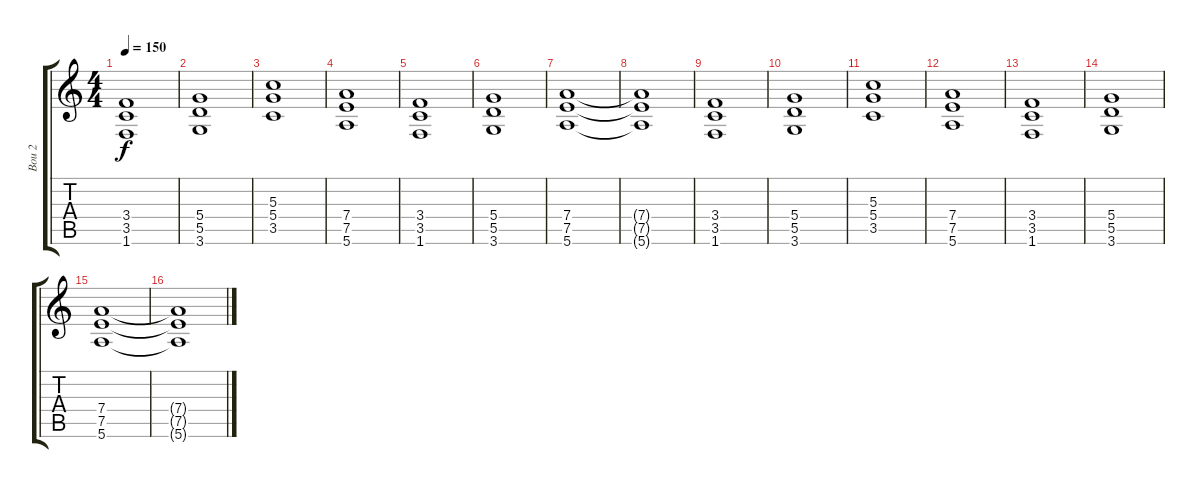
\track ("Bou 2" "Bou 2") {instrument distortionguitar}
\staff {score tabs}
\tuning (E4 B3 G3 D3 A2 E2) {hide}
\ts (4 4)
\tempo 150
\clef g2
\ks c
(3.4 3.5 1.6).1{dy f} |
(5.4 5.5 3.6).1 |
(5.3 5.4 3.5).1 |
(7.4 7.5 5.6).1 |
(3.4 3.5 1.6).1 |
(5.4 5.5 3.6).1 |
(7.4 7.5 5.6).1 |
(7.4{t} 7.5{t} 5.6{t}).1 |
(3.4 3.5 1.6).1 |
(5.4 5.5 3.6).1 |
(5.3 5.4 3.5).1 |
(7.4 7.5 5.6).1 |
(3.4 3.5 1.6).1 |
(5.4 5.5 3.6).1 |
(7.4 7.5 5.6).1 |
(7.4{t} 7.5{t} 5.6{t}).1
